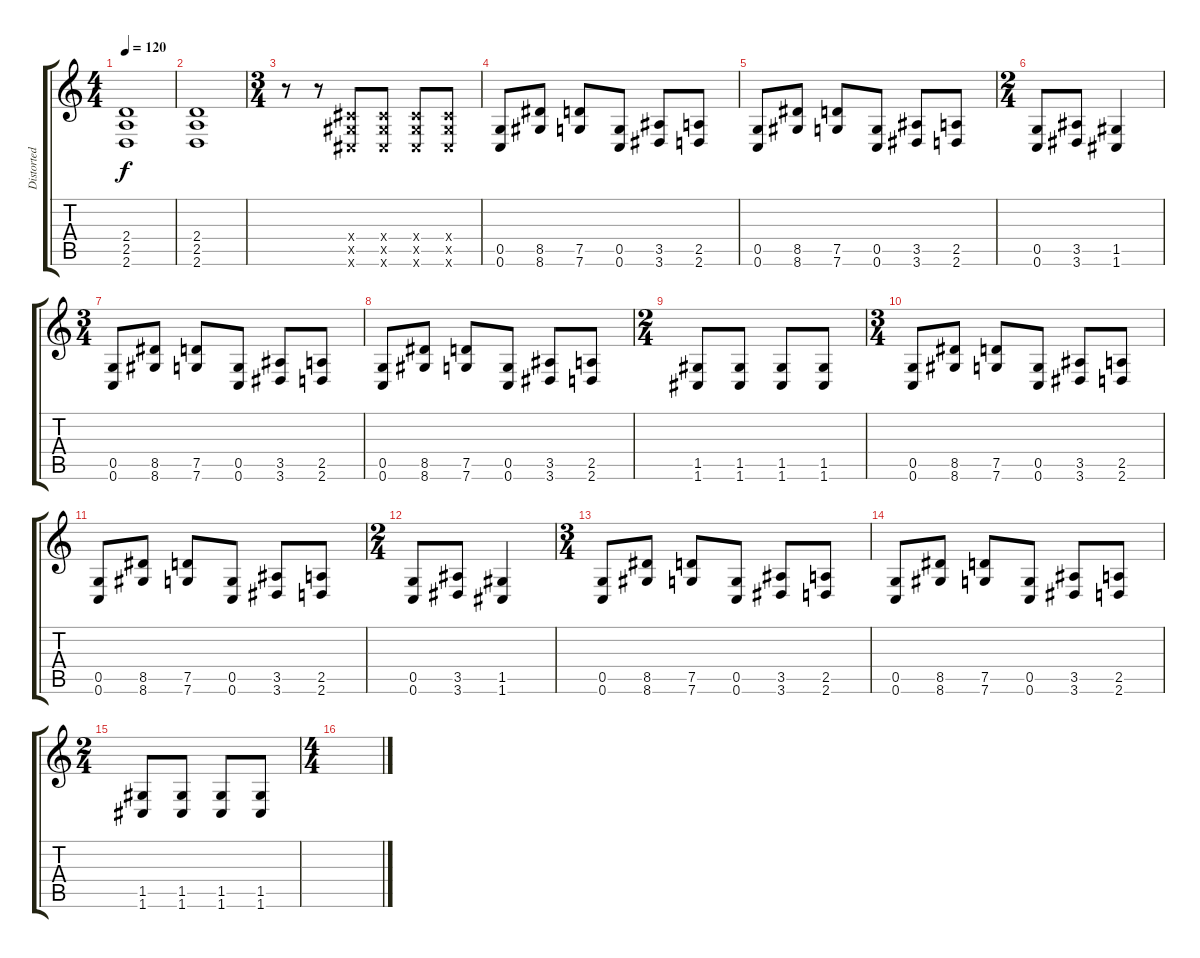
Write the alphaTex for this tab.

\track ("Distorted Guitar" "Distorted ") {instrument distortionguitar}
\staff {score tabs}
\tuning (D4 A3 F3 C3 G2 C2) {hide}
\ts (4 4)
\tempo 120
\clef g2
\ks c
(2.4 2.5 2.6).1{dy f} |
(2.4 2.5 2.6).1 |
\ts (3 4)
r.8 r.8 (1.4{x} 1.5{x} 1.6{x}).8 (1.4{x} 1.5{x} 1.6{x}).8 (1.4{x} 1.5{x} 1.6{x}).8 (1.4{x} 1.5{x} 1.6{x}).8 |
(0.5 0.6).8 (8.5 8.6).8 (7.5 7.6).8 (0.5 0.6).8 (3.5 3.6).8 (2.5 2.6).8 |
(0.5 0.6).8 (8.5 8.6).8 (7.5 7.6).8 (0.5 0.6).8 (3.5 3.6).8 (2.5 2.6).8 |
\ts (2 4)
(0.5 0.6).8 (3.5 3.6).8 (1.5 1.6).4 |
\ts (3 4)
(0.5 0.6).8 (8.5 8.6).8 (7.5 7.6).8 (0.5 0.6).8 (3.5 3.6).8 (2.5 2.6).8 |
(0.5 0.6).8 (8.5 8.6).8 (7.5 7.6).8 (0.5 0.6).8 (3.5 3.6).8 (2.5 2.6).8 |
\ts (2 4)
(1.5 1.6).8 (1.5 1.6).8 (1.5 1.6).8 (1.5 1.6).8 |
\ts (3 4)
(0.5 0.6).8 (8.5 8.6).8 (7.5 7.6).8 (0.5 0.6).8 (3.5 3.6).8 (2.5 2.6).8 |
(0.5 0.6).8 (8.5 8.6).8 (7.5 7.6).8 (0.5 0.6).8 (3.5 3.6).8 (2.5 2.6).8 |
\ts (2 4)
(0.5 0.6).8 (3.5 3.6).8 (1.5 1.6).4 |
\ts (3 4)
(0.5 0.6).8 (8.5 8.6).8 (7.5 7.6).8 (0.5 0.6).8 (3.5 3.6).8 (2.5 2.6).8 |
(0.5 0.6).8 (8.5 8.6).8 (7.5 7.6).8 (0.5 0.6).8 (3.5 3.6).8 (2.5 2.6).8 |
\ts (2 4)
(1.5 1.6).8 (1.5 1.6).8 (1.5 1.6).8 (1.5 1.6).8 |
\ts (4 4)
